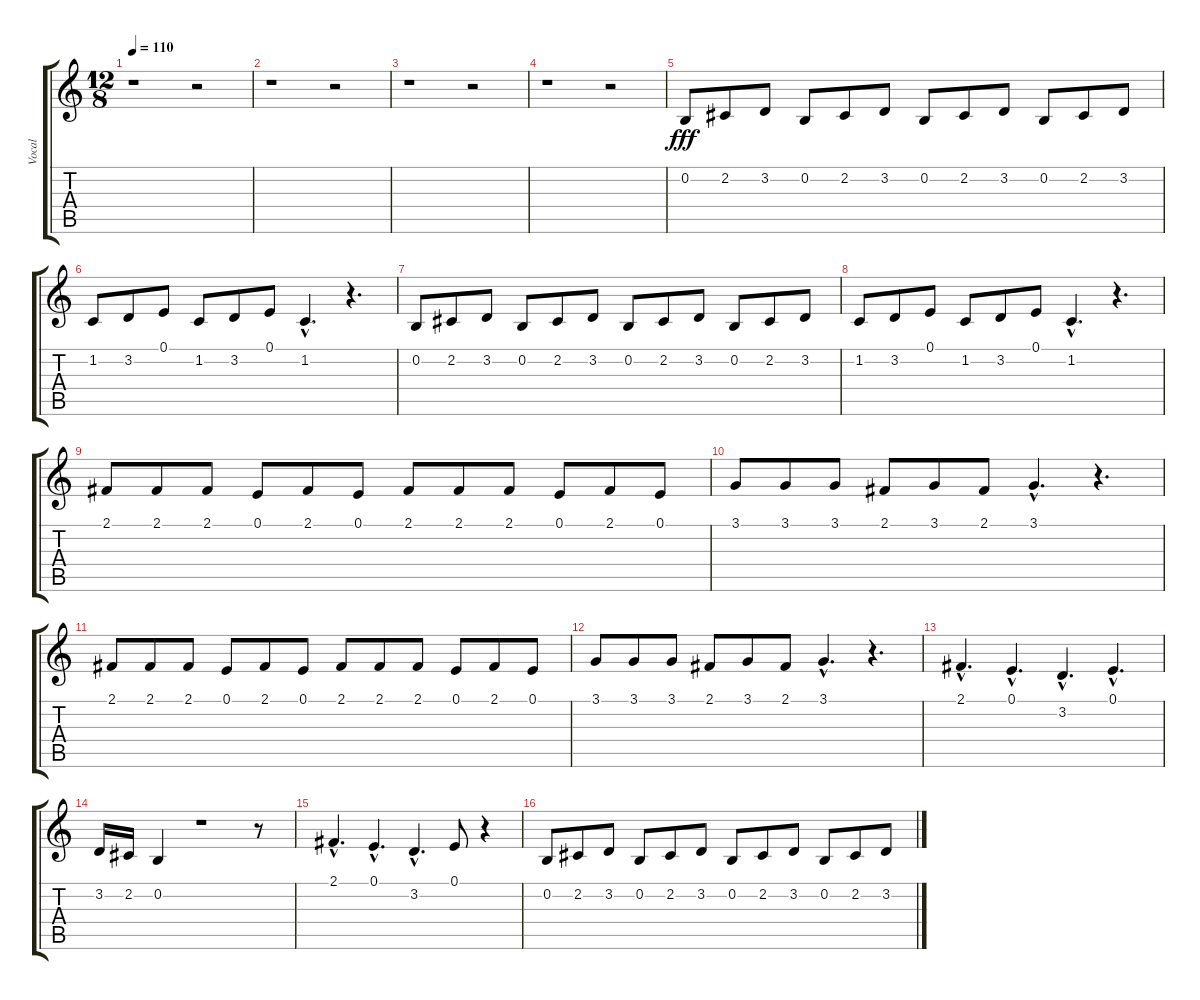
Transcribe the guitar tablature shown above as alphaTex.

\track ("Vocal" "Vocal") {instrument frenchhorn}
\staff {score tabs}
\tuning (E4 B3 G3 D3 A2 E2) {hide}
\ts (12 8)
\tempo 110
\clef g2
\ks c
r.1{dy fff instrument frenchhorn} r.2 |
r.1 r.2 |
r.1 r.2 |
r.1 r.2 |
0.2.8 2.2.8 3.2.8 0.2.8 2.2.8 3.2.8 0.2.8 2.2.8 3.2.8 0.2.8 2.2.8 3.2.8 |
1.2.8 3.2.8 0.1.8 1.2.8 3.2.8 0.1.8 1.2{hac}.4{d} r.4{d} |
0.2.8 2.2.8 3.2.8 0.2.8 2.2.8 3.2.8 0.2.8 2.2.8 3.2.8 0.2.8 2.2.8 3.2.8 |
1.2.8 3.2.8 0.1.8 1.2.8 3.2.8 0.1.8 1.2{hac}.4{d} r.4{d} |
2.1.8 2.1.8 2.1.8 0.1.8 2.1.8 0.1.8 2.1.8 2.1.8 2.1.8 0.1.8 2.1.8 0.1.8 |
3.1.8 3.1.8 3.1.8 2.1.8 3.1.8 2.1.8 3.1{hac}.4{d} r.4{d} |
2.1.8 2.1.8 2.1.8 0.1.8 2.1.8 0.1.8 2.1.8 2.1.8 2.1.8 0.1.8 2.1.8 0.1.8 |
3.1.8 3.1.8 3.1.8 2.1.8 3.1.8 2.1.8 3.1{hac}.4{d} r.4{d} |
2.1{hac}.4{d} 0.1{hac}.4{d} 3.2{hac}.4{d} 0.1{hac}.4{d} |
3.2.16 2.2.16 0.2.4 r.1 r.8 |
2.1{hac}.4{d} 0.1{hac}.4{d} 3.2{hac}.4{d} 0.1.8 r.4 |
0.2.8 2.2.8 3.2.8 0.2.8 2.2.8 3.2.8 0.2.8 2.2.8 3.2.8 0.2.8 2.2.8 3.2.8
